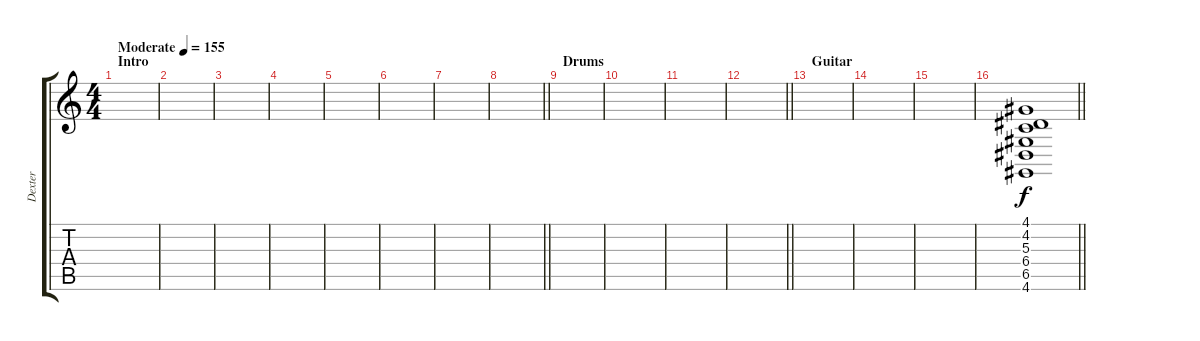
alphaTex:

\track ("Dexter" "Dexter") {instrument applause}
\staff {score tabs}
\tuning (E4 B3 G3 D3 A2 E2) {hide}
\ts (4 4)
\section ("" "Intro")
\tempo (155 "Moderate")
\clef g2
\ks c
|
|
|
|
|
|
|
\barLineRight lightlight
|
\section ("" "Drums")
|
|
|
\barLineRight lightlight
|
\section ("" "Guitar")
|
|
|
\barLineRight lightlight
(4.1 4.2 5.3 6.4 6.5 4.6).1
